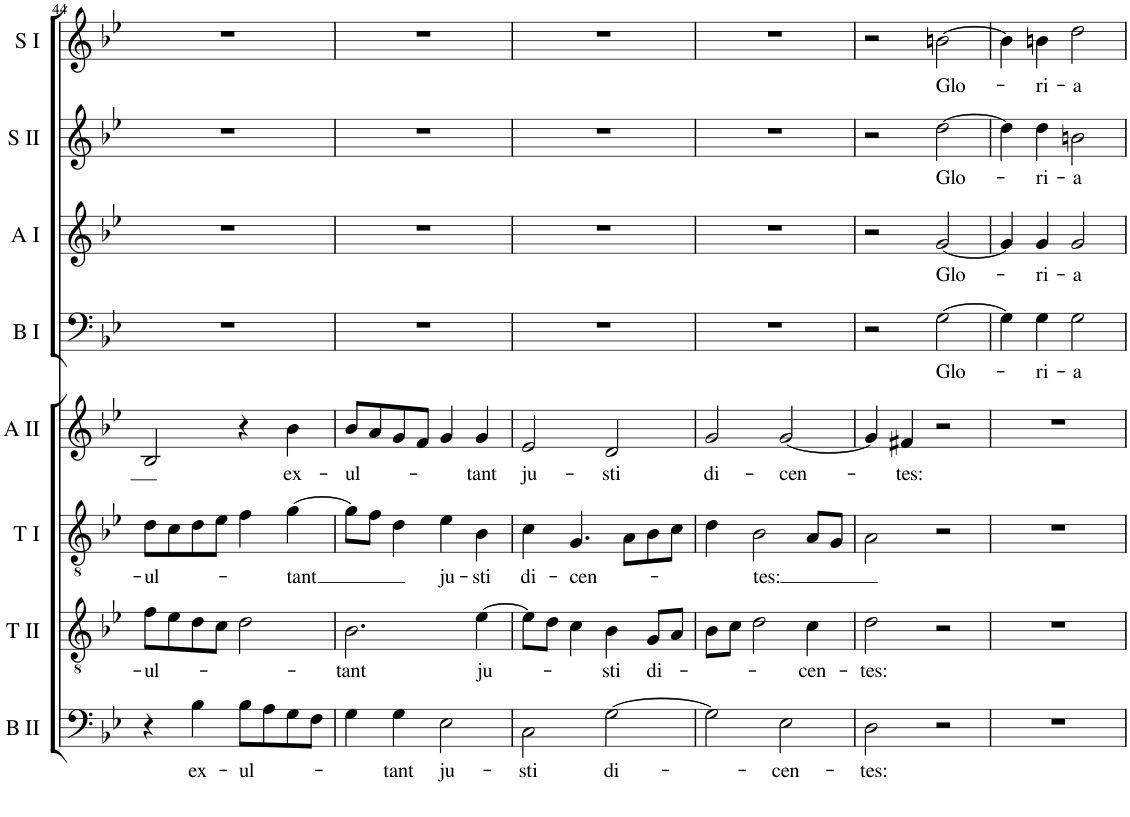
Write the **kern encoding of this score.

**kern	**text	**kern	**text	**kern	**text	**kern	**text	**kern	**text	**kern	**text	**kern	**text	**kern	**text
*part8	*part8	*part7	*part7	*part6	*part6	*part5	*part5	*part4	*part4	*part3	*part3	*part2	*part2	*part1	*part1
*staff8	*staff8	*staff7	*staff7	*staff6	*staff6	*staff5	*staff5	*staff4	*staff4	*staff3	*staff3	*staff2	*staff2	*staff1	*staff1
*I"Basse II	*	*I"Ténor II	*	*I"Ténor I	*	*I"Alto II	*	*I"Basse I	*	*I"Alto I	*	*I"Soprano II	*	*I"Soprano I	*
*I'B II	*	*I'T II	*	*I'T I	*	*I'A II	*	*I'B I	*	*I'A I	*	*I'S II	*	*I'S I	*
!!LO:PB:g=z
*clefF4	*	*clefGv2	*	*clefGv2	*	*clefG2	*	*clefF4	*	*clefG2	*	*clefG2	*	*clefG2	*
*k[b-e-]	*	*k[b-e-]	*	*k[b-e-]	*	*k[b-e-]	*	*k[b-e-]	*	*k[b-e-]	*	*k[b-e-]	*	*k[b-e-]	*
*M2/2	*	*M2/2	*	*M2/2	*	*M2/2	*	*M2/2	*	*M2/2	*	*M2/2	*	*M2/2	*
*met(c|)	*	*met(c|)	*	*met(c|)	*	*met(c|)	*	*met(c|)	*	*met(c|)	*	*met(c|)	*	*met(c|)	*
=44	=44	=44	=44	=44	=44	=44	=44	=44	=44	=44	=44	=44	=44	=44	=44
!	!	!	!LO:LY:b	!	!LO:LY:b	!	!	!	!	!	!	!	!	!	!
4r	.	8f\L	-ul-	8d\L	-ul-	2B-/	.	1r	.	1r	.	1r	.	1r	.
.	.	8e-\	.	8c\	.	.	.	.	.	.	.	.	.	.	.
!	!LO:LY:b	!	!	!	!	!	!	!	!	!	!	!	!	!	!
4B-\	ex-	8d\	.	8d\	.	.	.	.	.	.	.	.	.	.	.
.	.	8c\J	.	8e-\J	.	.	.	.	.	.	.	.	.	.	.
!	!LO:LY:b	!	!	!	!	!	!	!	!	!	!	!	!	!	!
8B-\L	-ul-	2d\	.	4f\	.	4r	.	.	.	.	.	.	.	.	.
8A\	.	.	.	.	.	.	.	.	.	.	.	.	.	.	.
!	!	!	!	!	!LO:LY:b	!	!LO:LY:b	!	!	!	!	!	!	!	!
8G\	.	.	.	[4g\	-tant	4b-\	ex-	.	.	.	.	.	.	.	.
8F\J	.	.	.	.	.	.	.	.	.	.	.	.	.	.	.
=45	=45	=45	=45	=45	=45	=45	=45	=45	=45	=45	=45	=45	=45	=45	=45
!	!	!	!LO:LY:b	!	!	!	!LO:LY:b	!	!	!	!	!	!	!	!
4G\	.	2.B-\	-tant	8g\L]	.	8b-/L	-ul-	1r	.	1r	.	1r	.	1r	.
.	.	.	.	8f\J	.	8a/	.	.	.	.	.	.	.	.	.
!	!LO:LY:b	!	!	!	!	!	!	!	!	!	!	!	!	!	!
4G\	-tant	.	.	4d\	.	8g/	.	.	.	.	.	.	.	.	.
.	.	.	.	.	.	8f/J	.	.	.	.	.	.	.	.	.
!	!LO:LY:b	!	!	!	!LO:LY:b	!	!	!	!	!	!	!	!	!	!
2E-\	ju-	.	.	4e-\	ju-	4g/	.	.	.	.	.	.	.	.	.
!	!	!	!LO:LY:b	!	!LO:LY:b	!	!LO:LY:b	!	!	!	!	!	!	!	!
.	.	[4e-\	ju-	4B-\	-sti	4g/	-tant	.	.	.	.	.	.	.	.
=46	=46	=46	=46	=46	=46	=46	=46	=46	=46	=46	=46	=46	=46	=46	=46
!	!LO:LY:b	!	!	!	!LO:LY:b	!	!LO:LY:b	!	!	!	!	!	!	!	!
2C\	-sti	8e-\L]	.	4c\	di-	2e-/	ju-	1r	.	1r	.	1r	.	1r	.
.	.	8d\J	.	.	.	.	.	.	.	.	.	.	.	.	.
!	!	!	!	!	!LO:LY:b	!	!	!	!	!	!	!	!	!	!
.	.	4c\	.	4.G/	-cen-	.	.	.	.	.	.	.	.	.	.
!	!LO:LY:b	!	!LO:LY:b	!	!	!	!LO:LY:b	!	!	!	!	!	!	!	!
[2G\	di-	4B-\	-sti	.	.	2d/	-sti	.	.	.	.	.	.	.	.
.	.	.	.	8A\L	.	.	.	.	.	.	.	.	.	.	.
!	!	!	!LO:LY:b	!	!	!	!	!	!	!	!	!	!	!	!
.	.	8G/L	di-	8B-\	.	.	.	.	.	.	.	.	.	.	.
.	.	8A/J	.	8c\J	.	.	.	.	.	.	.	.	.	.	.
=47	=47	=47	=47	=47	=47	=47	=47	=47	=47	=47	=47	=47	=47	=47	=47
!	!LO:LY:b	!	!LO:LY:b	!	!LO:LY:b	!	!LO:LY:b	!	!	!	!	!	!	!	!
2G\]	-­-	8B-\L	-­-	4d\	-­	2g/	di-	1r	.	1r	.	1r	.	1r	.
.	.	8c\J	.	.	.	.	.	.	.	.	.	.	.	.	.
!	!	!	!	!	!LO:LY:b	!	!	!	!	!	!	!	!	!	!
.	.	2d\	.	2B-\	tes:	.	.	.	.	.	.	.	.	.	.
!	!LO:LY:b	!	!	!	!	!	!LO:LY:b	!	!	!	!	!	!	!	!
2E-\	-cen-	.	.	.	.	[2g/	-cen-	.	.	.	.	.	.	.	.
!	!	!	!LO:LY:b	!	!	!	!	!	!	!	!	!	!	!	!
.	.	4c\	-cen-	8A/L	.	.	.	.	.	.	.	.	.	.	.
.	.	.	.	8G/J	.	.	.	.	.	.	.	.	.	.	.
=48	=48	=48	=48	=48	=48	=48	=48	=48	=48	=48	=48	=48	=48	=48	=48
!	!LO:LY:b	!	!LO:LY:b	!	!	!	!	!	!	!	!	!	!	!	!
2D\	-tes:	2d\	-tes:	2A\	.	4g/]	.	2r	.	2r	.	2r	.	2r	.
!	!	!	!	!	!	!	!LO:LY:b	!	!	!	!	!	!	!	!
.	.	.	.	.	.	4f#X/	-tes:	.	.	.	.	.	.	.	.
!	!	!	!	!	!	!	!	!	!LO:LY:b	!	!LO:LY:b	!	!LO:LY:b	!	!LO:LY:b
2r	.	2r	.	2r	.	2r	.	[2G\	Glo-	[2g/	Glo-	[2dd\	Glo-	[2bn\	Glo-
=49	=49	=49	=49	=49	=49	=49	=49	=49	=49	=49	=49	=49	=49	=49	=49
1r	.	1r	.	1r	.	1r	.	4G\]	.	4g/]	.	4dd\]	.	4b\]	.
!	!	!	!	!	!	!	!	!	!LO:LY:b	!	!LO:LY:b	!	!LO:LY:b	!	!LO:LY:b
.	.	.	.	.	.	.	.	4G\	-ri-	4g/	-ri-	4dd\	-ri-	4bn\	-ri-
!	!	!	!	!	!	!	!	!	!LO:LY:b	!	!LO:LY:b	!	!LO:LY:b	!	!LO:LY:b
.	.	.	.	.	.	.	.	2G\	-a	2g/	-a	2bn\	-a	2dd\	-a
=	=	=	=	=	=	=	=	=	=	=	=	=	=	=	=
*-	*-	*-	*-	*-	*-	*-	*-	*-	*-	*-	*-	*-	*-	*-	*-
